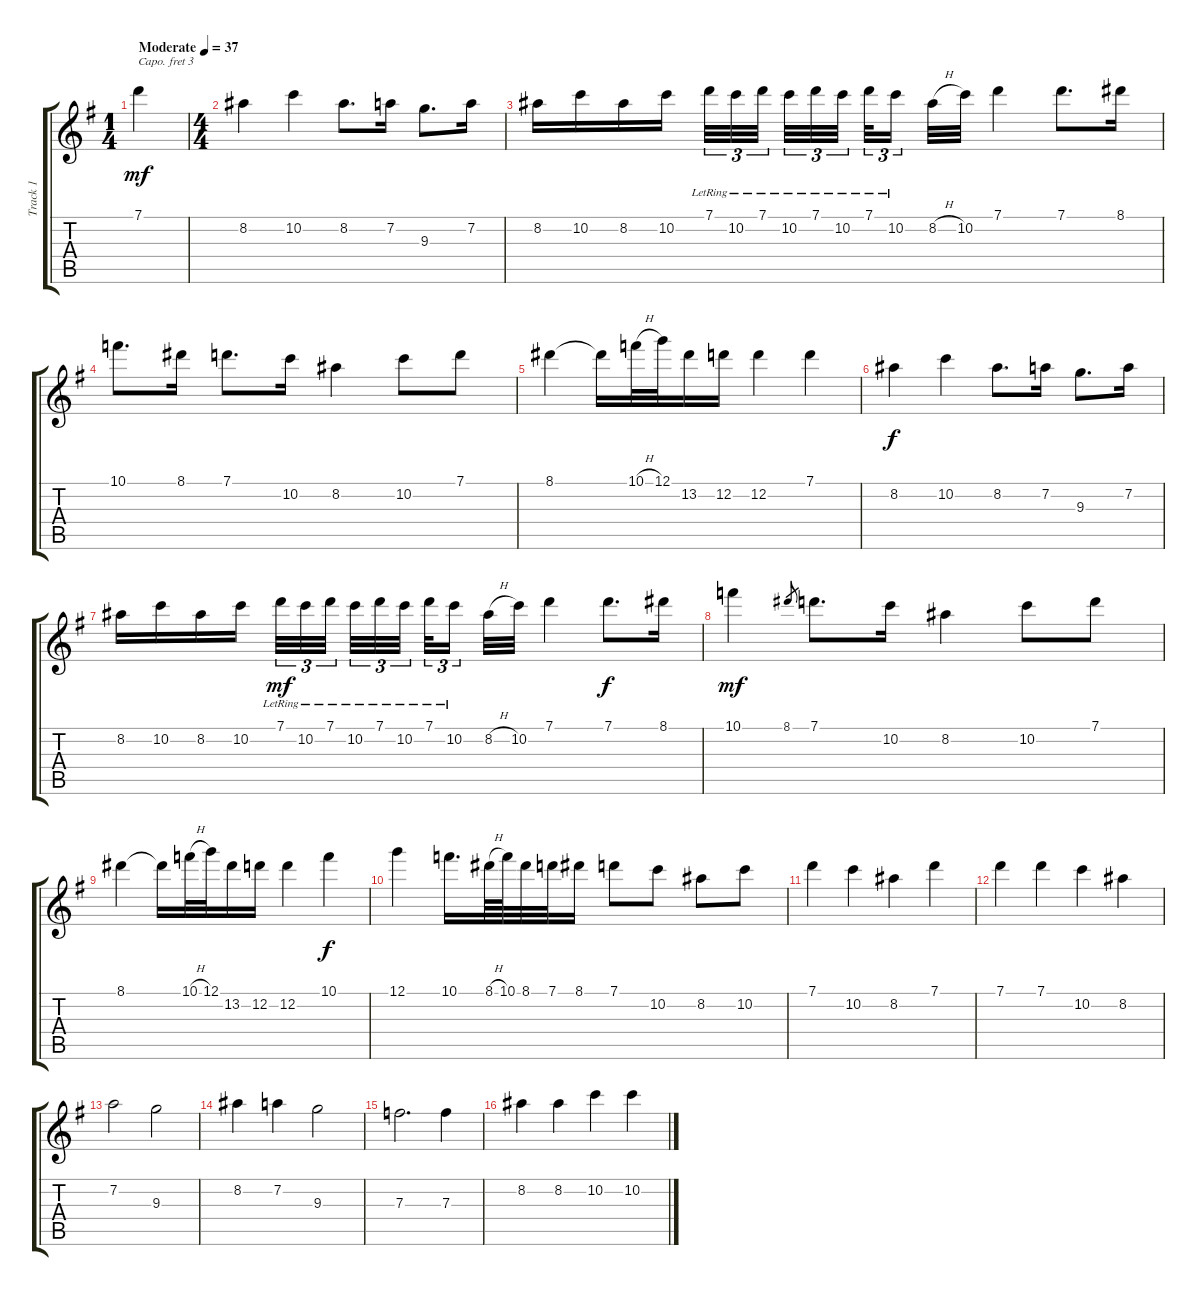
\track ("Track 1" "Track 1") {instrument acousticguitarnylon}
\staff {score tabs}
\capo 3
\tuning (E4 B3 G3 D3 A2 E2) {hide}
\ts (1 4)
\tempo (37 "Moderate")
\clef g2
\ks eminor
7.1.4{dy mf instrument acousticguitarnylon} |
\ts (4 4)
8.2.4 10.2.4 8.2.8{d} 7.2.16 9.3.8{d} 7.2.16 |
8.2.16 10.2.16 8.2.16 10.2.16 7.1{lr}.32{tu (3 2)} 10.2{lr}.32{tu (3 2)} 7.1{lr}.32{tu (3 2) beam splitsecondary} 10.2{lr}.32{tu (3 2)} 7.1{lr}.32{tu (3 2)} 10.2{lr}.32{tu (3 2) beam splitsecondary} 7.1{lr}.32{tu (3 2)} 10.2{lr}.16{tu (3 2) beam splitsecondary} 8.2{h}.32 10.2.32 7.1.4 7.1.8{d} 8.1.16 |
10.1.8{d} 8.1.16 7.1.8{d} 10.2.16 8.2.4 10.2.8 7.1.8 |
8.1.4 8.1{t}.16 10.1{h}.32 12.1.32 13.2.16 12.2.16 12.2.4 7.1.4 |
8.2.4{dy f} 10.2.4 8.2.8{d} 7.2.16 9.3.8{d} 7.2.16 |
8.2.16 10.2.16 8.2.16 10.2.16 7.1{lr}.32{tu (3 2) dy mf} 10.2{lr}.32{tu (3 2)} 7.1{lr}.32{tu (3 2) beam splitsecondary} 10.2{lr}.32{tu (3 2)} 7.1{lr}.32{tu (3 2)} 10.2{lr}.32{tu (3 2) beam splitsecondary} 7.1{lr}.32{tu (3 2)} 10.2{lr}.16{tu (3 2) beam splitsecondary} 8.2{h}.32 10.2.32 7.1.4 7.1.8{d dy f} 8.1.16 |
10.1.4{dy mf} 8.1.8{gr} 7.1.8{d} 10.2.16 8.2.4 10.2.8 7.1.8 |
8.1.4 8.1{t}.16 10.1{h}.32 12.1.32 13.2.16 12.2.16 12.2.4 10.1.4{dy f} |
12.1.4 10.1.16{d} 8.1{h}.64 10.1.64 8.1.32 7.1.32 8.1.16 7.1.8 10.2.8 8.2.8 10.2.8 |
7.1.4 10.2.4 8.2.4 7.1.4 |
7.1.4 7.1.4 10.2.4 8.2.4 |
7.2.2 9.3.2 |
8.2.4 7.2.4 9.3.2 |
7.3.2{d} 7.3.4 |
8.2.4 8.2.4 10.2.4 10.2.4
